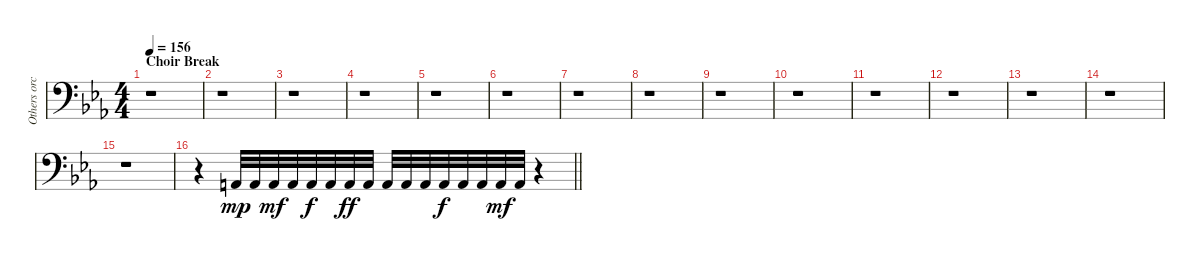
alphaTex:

\track ("Others orchestral" "Others orc") {instrument orchestrahit}
\staff {score}
\tuning (E4 B3 G3 D3 A2 E2 F1) {hide}
\ts (4 4)
\section ("" "Choir Break")
\tempo 156
\clef f4
\ks cminor
r.1{dy ff} |
r.1 |
r.1 |
r.1 |
r.1 |
r.1 |
r.1 |
r.1 |
r.1 |
r.1 |
r.1 |
r.1 |
r.1 |
r.1 |
r.1 |
\barLineRight lightlight
r.4{volume 16 instrument timpani} 5.6.32{dy mp} 5.6.32 5.6.32{dy mf} 5.6.32 5.6.32{dy f} 5.6.32 5.6.32{dy ff} 5.6.32 5.6.32 5.6.32 5.6.32 5.6.32{dy f} 5.6.32 5.6.32 5.6.32{dy mf} 5.6.32 r.4
